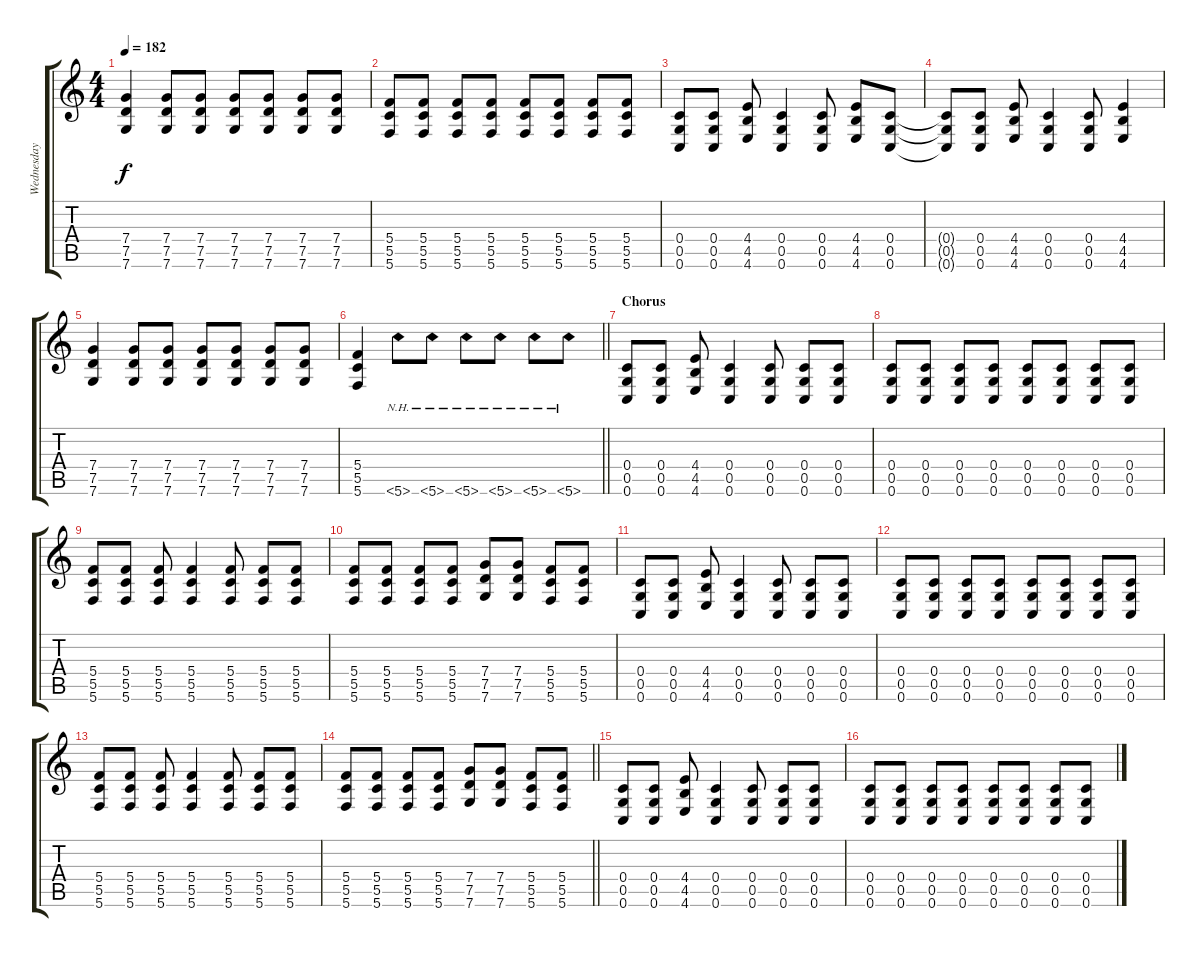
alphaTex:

\track ("Wednesday 13" "Wednesday ") {instrument distortionguitar}
\staff {score tabs}
\tuning (D4 A3 F3 C3 G2 C2) {hide}
\ts (4 4)
\tempo 182
\clef g2
\ks c
(7.4 7.5 7.6).4{dy f} (7.4 7.5 7.6).8 (7.4 7.5 7.6).8 (7.4 7.5 7.6).8 (7.4 7.5 7.6).8 (7.4 7.5 7.6).8 (7.4 7.5 7.6).8 |
(5.4 5.5 5.6).8 (5.4 5.5 5.6).8 (5.4 5.5 5.6).8 (5.4 5.5 5.6).8 (5.4 5.5 5.6).8 (5.4 5.5 5.6).8 (5.4 5.5 5.6).8 (5.4 5.5 5.6).8 |
(0.4 0.5 0.6).8 (0.4 0.5 0.6).8 (4.4 4.5 4.6).8 (0.4 0.5 0.6).4 (0.4 0.5 0.6).8 (4.4 4.5 4.6).8 (0.4 0.5 0.6).8 |
(0.4{t} 0.5{t} 0.6{t}).8 (0.4 0.5 0.6).8 (4.4 4.5 4.6).8 (0.4 0.5 0.6).4 (0.4 0.5 0.6).8 (4.4 4.5 4.6).4 |
(7.4 7.5 7.6).4 (7.4 7.5 7.6).8 (7.4 7.5 7.6).8 (7.4 7.5 7.6).8 (7.4 7.5 7.6).8 (7.4 7.5 7.6).8 (7.4 7.5 7.6).8 |
\barLineRight lightlight
(5.4 5.5 5.6).4 5.6{nh}.8 5.6{nh}.8 5.6{nh}.8 5.6{nh}.8 5.6{nh}.8 5.6{nh}.8 |
\section ("" "Chorus")
(0.4 0.5 0.6).8 (0.4 0.5 0.6).8 (4.4 4.5 4.6).8 (0.4 0.5 0.6).4 (0.4 0.5 0.6).8 (0.4 0.5 0.6).8 (0.4 0.5 0.6).8 |
(0.4 0.5 0.6).8 (0.4 0.5 0.6).8 (0.4 0.5 0.6).8 (0.4 0.5 0.6).8 (0.4 0.5 0.6).8 (0.4 0.5 0.6).8 (0.4 0.5 0.6).8 (0.4 0.5 0.6).8 |
(5.4 5.5 5.6).8 (5.4 5.5 5.6).8 (5.4 5.5 5.6).8 (5.4 5.5 5.6).4 (5.4 5.5 5.6).8 (5.4 5.5 5.6).8 (5.4 5.5 5.6).8 |
(5.4 5.5 5.6).8 (5.4 5.5 5.6).8 (5.4 5.5 5.6).8 (5.4 5.5 5.6).8 (7.4 7.5 7.6).8 (7.4 7.5 7.6).8 (5.4 5.5 5.6).8 (5.4 5.5 5.6).8 |
(0.4 0.5 0.6).8 (0.4 0.5 0.6).8 (4.4 4.5 4.6).8 (0.4 0.5 0.6).4 (0.4 0.5 0.6).8 (0.4 0.5 0.6).8 (0.4 0.5 0.6).8 |
(0.4 0.5 0.6).8 (0.4 0.5 0.6).8 (0.4 0.5 0.6).8 (0.4 0.5 0.6).8 (0.4 0.5 0.6).8 (0.4 0.5 0.6).8 (0.4 0.5 0.6).8 (0.4 0.5 0.6).8 |
(5.4 5.5 5.6).8 (5.4 5.5 5.6).8 (5.4 5.5 5.6).8 (5.4 5.5 5.6).4 (5.4 5.5 5.6).8 (5.4 5.5 5.6).8 (5.4 5.5 5.6).8 |
\barLineRight lightlight
(5.4 5.5 5.6).8 (5.4 5.5 5.6).8 (5.4 5.5 5.6).8 (5.4 5.5 5.6).8 (7.4 7.5 7.6).8 (7.4 7.5 7.6).8 (5.4 5.5 5.6).8 (5.4 5.5 5.6).8 |
(0.4 0.5 0.6).8 (0.4 0.5 0.6).8 (4.4 4.5 4.6).8 (0.4 0.5 0.6).4 (0.4 0.5 0.6).8 (0.4 0.5 0.6).8 (0.4 0.5 0.6).8 |
(0.4 0.5 0.6).8 (0.4 0.5 0.6).8 (0.4 0.5 0.6).8 (0.4 0.5 0.6).8 (0.4 0.5 0.6).8 (0.4 0.5 0.6).8 (0.4 0.5 0.6).8 (0.4 0.5 0.6).8
